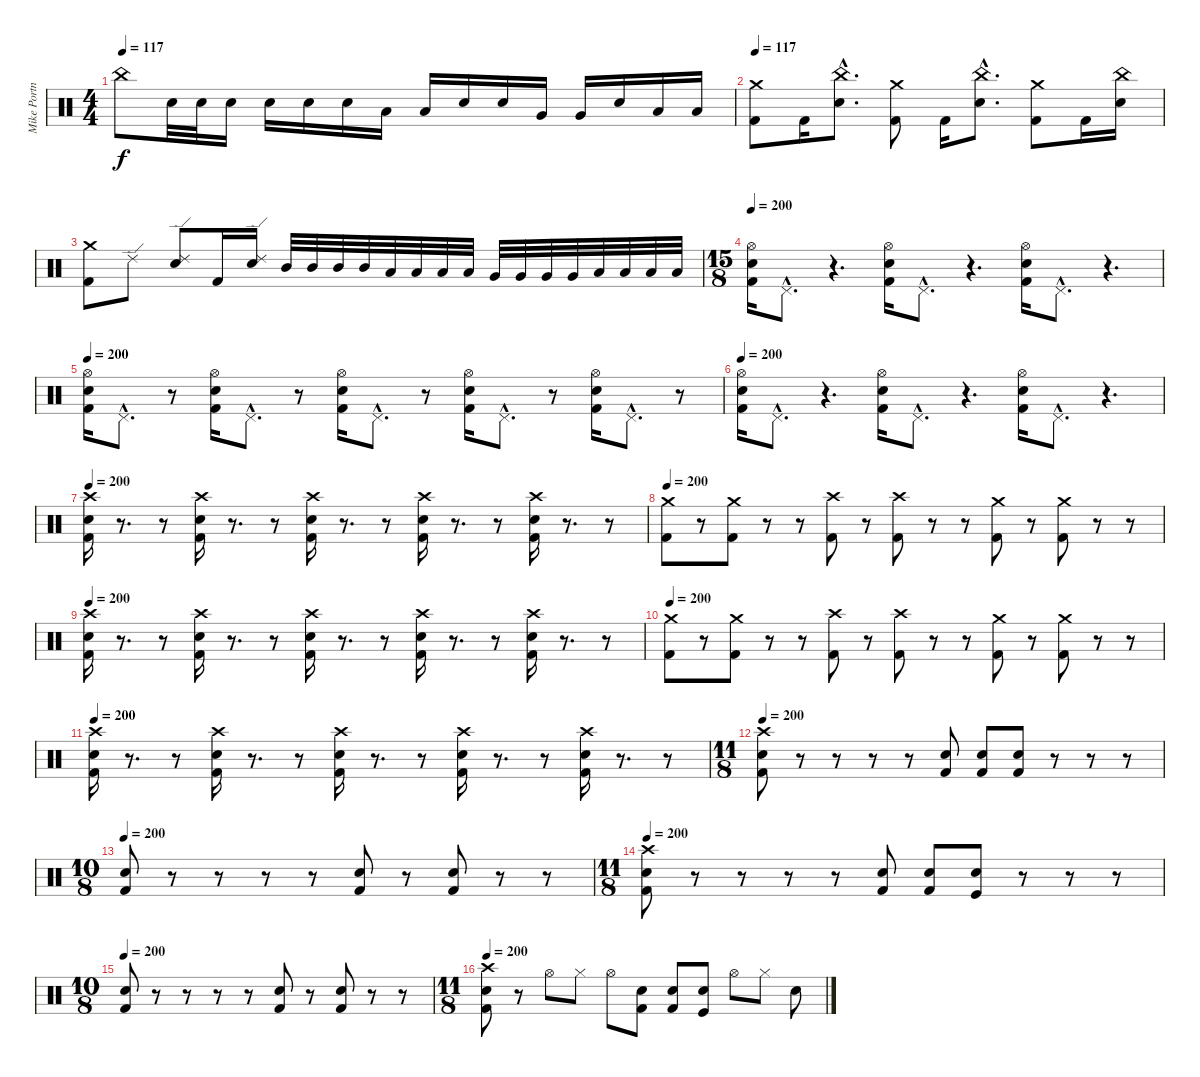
\track ("Mike Portnoy" "Mike Portn") {instrument percussion}
\staff {score}
\articulation defaults
\ts (4 4)
\tempo 117
\clef neutral
\ks c "China (hit)"{t}.8{dy f} "Snare (hit) 2".32 "Snare (hit) 2".32 "Snare (hit) 2".16 "Snare (hit) 2".16 "Snare (hit) 2".16 "Snare (hit) 2".16 "Low Tom (hit)".16 "Low Tom (hit)".16 "Snare (hit) 2".16 "Snare (hit) 2".16 "Very Low Tom (hit)".16 "Very Low Tom (hit)".16 "Snare (hit) 2".16 "Low Floor Tom (hit)".16 "Low Floor Tom (hit)".16
|
\tempo 117
("Crash medium (hit)" "Kick (hit) 2").8 "Kick (hit) 2".16 ("China (hit)"{hac} "Snare (hit) 2"{hac}).8{d} ("Crash medium (hit)" "Kick (hit) 2").8 "Kick (hit) 2".16 ("China (hit)"{hac} "Snare (hit) 2"{hac}).8{d} ("Crash medium (hit)" "Kick (hit) 2").8 "Kick (hit) 2".16 ("China (hit)" "Snare (hit) 2").16 |
("Crash medium (hit)" "Kick (hit) 2").8 "Ride (edge) 2".8 ("Ride (edge) 2" "Snare (hit) 2").8 "Kick (hit) 2".16 ("Ride (edge) 2" "Snare (hit) 2").16 "Mid Tom (hit)".32 "Mid Tom (hit)".32 "Mid Tom (hit)".32 "Mid Tom (hit)".32 "Low Tom (hit)".32 "Low Tom (hit)".32 "Low Tom (hit)".32 "Low Tom (hit)".32 "Very Low Tom (hit)".32 "Very Low Tom (hit)".32 "Very Low Tom (hit)".32 "Very Low Tom (hit)".32 "Low Floor Tom (hit)".32 "Low Floor Tom (hit)".32 "Low Floor Tom (hit)".32 "Low Floor Tom (hit)".32 |
\ts (15 8)
\tempo 200
("Hi-Hat (open)" "Snare (hit) 2" "Kick (hit) 2").16 "Pedal Hi-Hat (hit)"{hac}.8{d} r.4{d} ("Hi-Hat (open)" "Snare (hit) 2" "Kick (hit) 2").16 "Pedal Hi-Hat (hit)"{hac}.8{d} r.4{d} ("Hi-Hat (open)" "Snare (hit) 2" "Kick (hit) 2").16 "Pedal Hi-Hat (hit)"{hac}.8{d} r.4{d} |
\tempo 200
("Hi-Hat (open)" "Snare (hit) 2" "Kick (hit) 2").16 "Pedal Hi-Hat (hit)"{hac}.8{d} r.8 ("Hi-Hat (open)" "Snare (hit) 2" "Kick (hit) 2").16 "Pedal Hi-Hat (hit)"{hac}.8{d} r.8 ("Hi-Hat (open)" "Snare (hit) 2" "Kick (hit) 2").16 "Pedal Hi-Hat (hit)"{hac}.8{d} r.8 ("Hi-Hat (open)" "Snare (hit) 2" "Kick (hit) 2").16 "Pedal Hi-Hat (hit)"{hac}.8{d} r.8 ("Hi-Hat (open)" "Snare (hit) 2" "Kick (hit) 2").16 "Pedal Hi-Hat (hit)"{hac}.8{d} r.8 |
\tempo 200
("Hi-Hat (open)" "Snare (hit) 2" "Kick (hit) 2").16 "Pedal Hi-Hat (hit)"{hac}.8{d} r.4{d} ("Hi-Hat (open)" "Snare (hit) 2" "Kick (hit) 2").16 "Pedal Hi-Hat (hit)"{hac}.8{d} r.4{d} ("Hi-Hat (open)" "Snare (hit) 2" "Kick (hit) 2").16 "Pedal Hi-Hat (hit)"{hac}.8{d} r.4{d} |
\tempo 200
("Crash high (hit)" "Snare (hit) 2" "Kick (hit) 2").16 r.8{d} r.8 ("Crash high (hit)" "Snare (hit) 2" "Kick (hit) 2").16 r.8{d} r.8 ("Crash high (hit)" "Snare (hit) 2" "Kick (hit) 2").16 r.8{d} r.8 ("Crash high (hit)" "Snare (hit) 2" "Kick (hit) 2").16 r.8{d} r.8 ("Crash high (hit)" "Snare (hit) 2" "Kick (hit) 2").16 r.8{d} r.8 |
\tempo 200
("Crash medium (hit)" "Kick (hit) 2").8 r.8 ("Crash medium (hit)" "Kick (hit) 2").8 r.8 r.8 ("Crash high (hit)" "Kick (hit) 2").8 r.8 ("Crash high (hit)" "Kick (hit) 2").8 r.8 r.8 ("Crash medium (hit)" "Kick (hit) 2").8 r.8 ("Crash medium (hit)" "Kick (hit) 2").8 r.8 r.8 |
\tempo 200
("Crash high (hit)" "Snare (hit) 2" "Kick (hit) 2").16 r.8{d} r.8 ("Crash high (hit)" "Snare (hit) 2" "Kick (hit) 2").16 r.8{d} r.8 ("Crash high (hit)" "Snare (hit) 2" "Kick (hit) 2").16 r.8{d} r.8 ("Crash high (hit)" "Snare (hit) 2" "Kick (hit) 2").16 r.8{d} r.8 ("Crash high (hit)" "Snare (hit) 2" "Kick (hit) 2").16 r.8{d} r.8 |
\tempo 200
("Crash medium (hit)" "Kick (hit) 2").8 r.8 ("Crash medium (hit)" "Kick (hit) 2").8 r.8 r.8 ("Crash high (hit)" "Kick (hit) 2").8 r.8 ("Crash high (hit)" "Kick (hit) 2").8 r.8 r.8 ("Crash medium (hit)" "Kick (hit) 2").8 r.8 ("Crash medium (hit)" "Kick (hit) 2").8 r.8 r.8 |
\tempo 200
("Crash high (hit)" "Snare (hit) 2" "Kick (hit) 2").16 r.8{d} r.8 ("Crash high (hit)" "Snare (hit) 2" "Kick (hit) 2").16 r.8{d} r.8 ("Crash high (hit)" "Snare (hit) 2" "Kick (hit) 2").16 r.8{d} r.8 ("Crash high (hit)" "Snare (hit) 2" "Kick (hit) 2").16 r.8{d} r.8 ("Crash high (hit)" "Snare (hit) 2" "Kick (hit) 2").16 r.8{d} r.8 |
\ts (11 8)
\tempo 200
("Crash high (hit)" "Snare (hit) 2" "Kick (hit) 2").8 r.8 r.8 r.8 r.8 ("Snare (hit) 2" "Kick (hit) 2").8 ("Snare (hit) 2" "Kick (hit) 2").8 ("Snare (hit) 2" "Kick (hit) 2").8 r.8 r.8 r.8 |
\ts (10 8)
\tempo 200
("Snare (hit) 2" "Kick (hit) 2").8 r.8 r.8 r.8 r.8 ("Snare (hit) 2" "Kick (hit) 2").8 r.8 ("Snare (hit) 2" "Kick (hit) 2").8 r.8 r.8 |
\ts (11 8)
\tempo 200
("Crash high (hit)" "Snare (hit) 2" "Kick (hit) 2").8 r.8 r.8 r.8 r.8 ("Snare (hit) 2" "Kick (hit) 2").8 ("Snare (hit) 2" "Kick (hit) 2").8 ("Snare (hit) 2" "Kick (hit)").8 r.8 r.8 r.8 |
\ts (10 8)
\tempo 200
("Snare (hit) 2" "Kick (hit) 2").8 r.8 r.8 r.8 r.8 ("Snare (hit) 2" "Kick (hit) 2").8 r.8 ("Snare (hit) 2" "Kick (hit) 2").8 r.8 r.8 |
\ts (11 8)
\tempo 200
("Crash high (hit)" "Snare (hit) 2" "Kick (hit) 2").8 r.8 "Hi-Hat (open)".8 "Hi-Hat (closed)".8 "Hi-Hat (open)".8 ("Snare (hit) 2" "Kick (hit) 2").8 ("Snare (hit) 2" "Kick (hit) 2").8 ("Snare (hit) 2" "Kick (hit)").8 "Hi-Hat (open)".8 "Hi-Hat (closed)".8 "Snare (hit) 2".8
